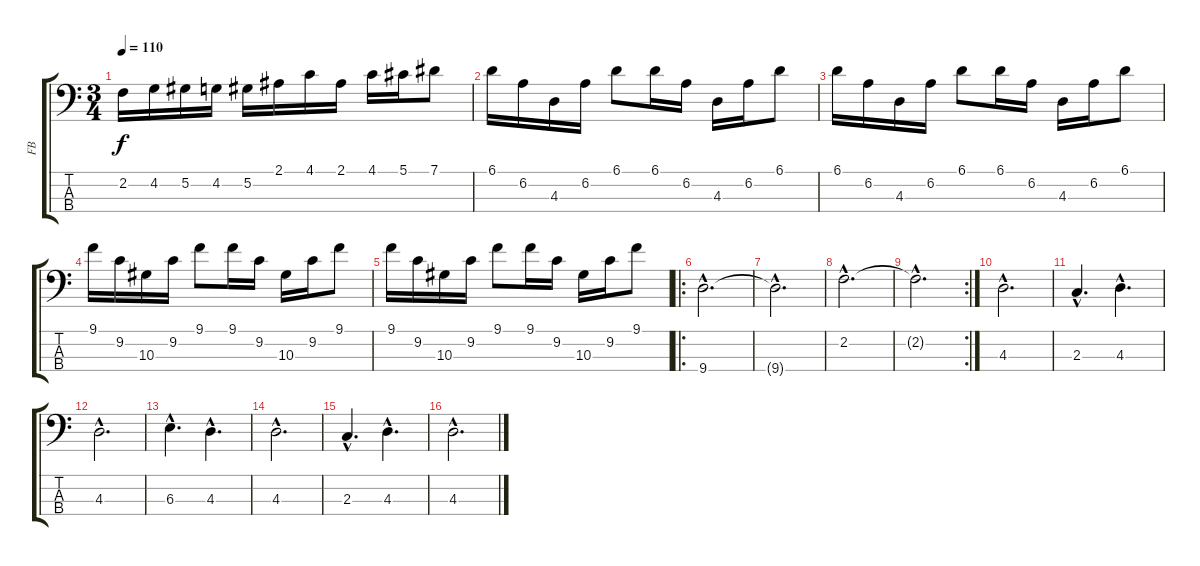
\track ("FB" "FB") {instrument fretlessbass}
\staff {score tabs}
\tuning (Ab2 Eb2 Bb1 F1) {hide}
\ts (3 4)
\tempo 110
\clef f4
\ks c
2.2.16{dy f} 4.2.16 5.2.16 4.2.16 5.2.16 2.1.16 4.1.16 2.1.16 4.1.16 5.1.16 7.1.8 |
6.1.16 6.2.16 4.3.16 6.2.16 6.1.8 6.1.16 6.2.16 4.3.16 6.2.16 6.1.8 |
6.1.16 6.2.16 4.3.16 6.2.16 6.1.8 6.1.16 6.2.16 4.3.16 6.2.16 6.1.8 |
9.1.16 9.2.16 10.3.16 9.2.16 9.1.8 9.1.16 9.2.16 10.3.16 9.2.16 9.1.8 |
9.1.16 9.2.16 10.3.16 9.2.16 9.1.8 9.1.16 9.2.16 10.3.16 9.2.16 9.1.8 |
\ro
9.4{hac}.2{d} |
9.4{hac t}.2{d} |
2.2{hac}.2{d} |
\rc 2
2.2{hac t}.2{d} |
4.3{hac}.2{d} |
2.3{hac}.4{d} 4.3{hac}.4{d} |
4.3{hac}.2{d} |
6.3{hac}.4{d} 4.3{hac}.4{d} |
4.3{hac}.2{d} |
2.3{hac}.4{d} 4.3{hac}.4{d} |
4.3{hac}.2{d}
